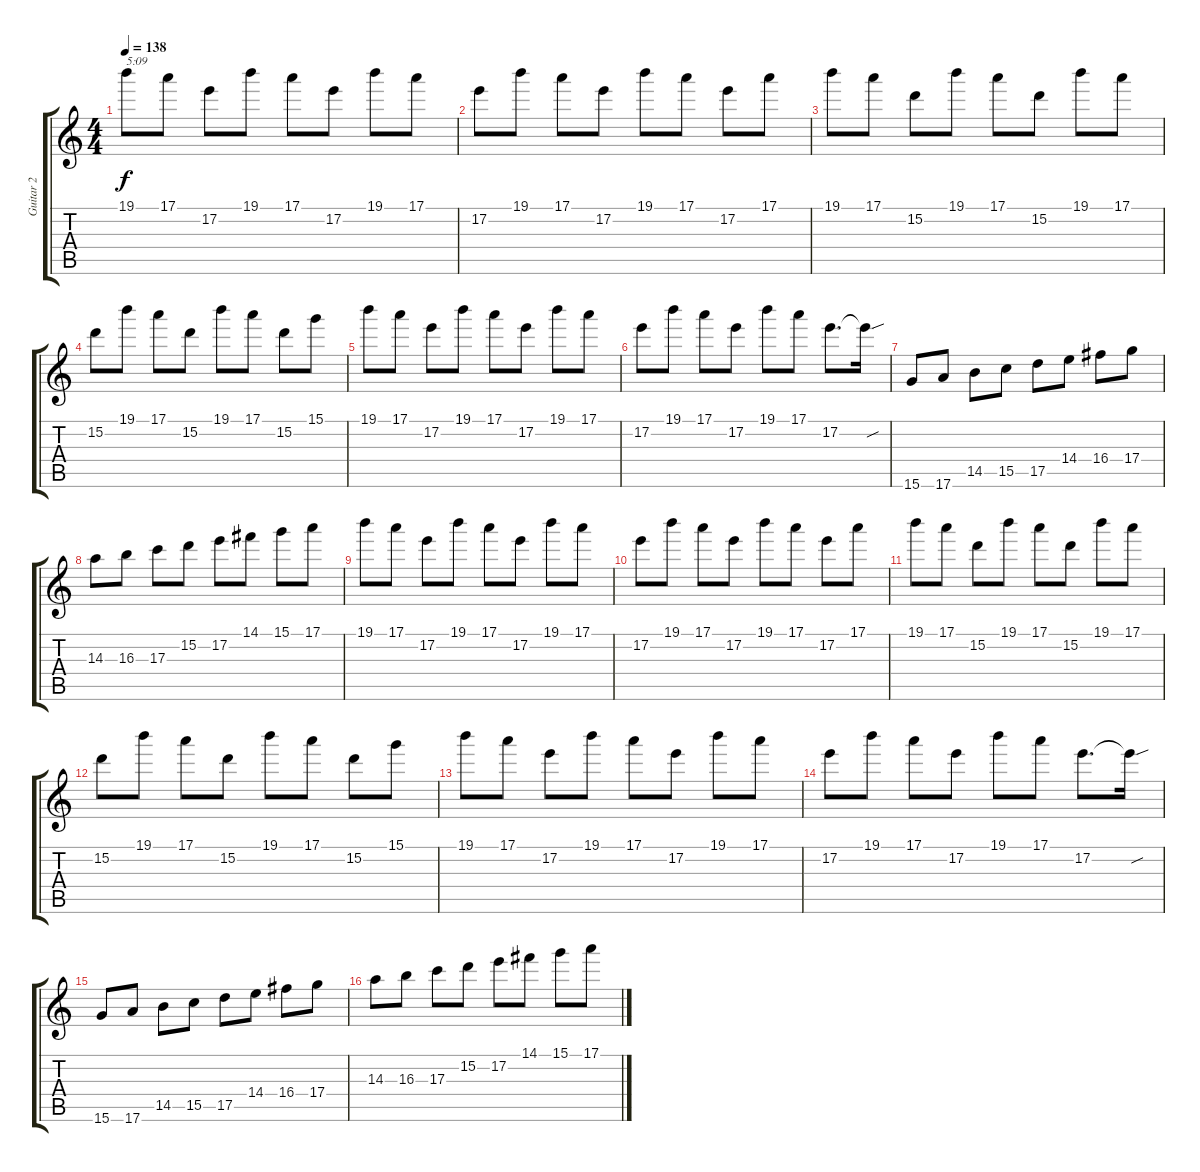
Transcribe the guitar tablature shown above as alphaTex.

\track ("Guitar 2" "Guitar 2") {instrument distortionguitar}
\staff {score tabs}
\tuning (E4 B3 G3 D3 A2 E2) {hide}
\ts (4 4)
\tempo 138
\clef g2
\ks c
19.1.8{txt "5:09" dy f} 17.1.8 17.2.8 19.1.8 17.1.8 17.2.8 19.1.8 17.1.8 |
17.2.8 19.1.8 17.1.8 17.2.8 19.1.8 17.1.8 17.2.8 17.1.8 |
19.1.8 17.1.8 15.2.8 19.1.8 17.1.8 15.2.8 19.1.8 17.1.8 |
15.2.8 19.1.8 17.1.8 15.2.8 19.1.8 17.1.8 15.2.8 15.1.8 |
19.1.8 17.1.8 17.2.8 19.1.8 17.1.8 17.2.8 19.1.8 17.1.8 |
17.2.8 19.1.8 17.1.8 17.2.8 19.1.8 17.1.8 17.2.8{d} 17.2{sou t}.16 |
15.6.8 17.6.8 14.5.8 15.5.8 17.5.8 14.4.8 16.4.8 17.4.8 |
14.3.8 16.3.8 17.3.8 15.2.8 17.2.8 14.1.8 15.1.8 17.1.8 |
19.1.8 17.1.8 17.2.8 19.1.8 17.1.8 17.2.8 19.1.8 17.1.8 |
17.2.8 19.1.8 17.1.8 17.2.8 19.1.8 17.1.8 17.2.8 17.1.8 |
19.1.8 17.1.8 15.2.8 19.1.8 17.1.8 15.2.8 19.1.8 17.1.8 |
15.2.8 19.1.8 17.1.8 15.2.8 19.1.8 17.1.8 15.2.8 15.1.8 |
19.1.8 17.1.8 17.2.8 19.1.8 17.1.8 17.2.8 19.1.8 17.1.8 |
17.2.8 19.1.8 17.1.8 17.2.8 19.1.8 17.1.8 17.2.8{d} 17.2{sou t}.16 |
15.6.8 17.6.8 14.5.8 15.5.8 17.5.8 14.4.8 16.4.8 17.4.8 |
14.3.8 16.3.8 17.3.8 15.2.8 17.2.8 14.1.8 15.1.8 17.1.8
